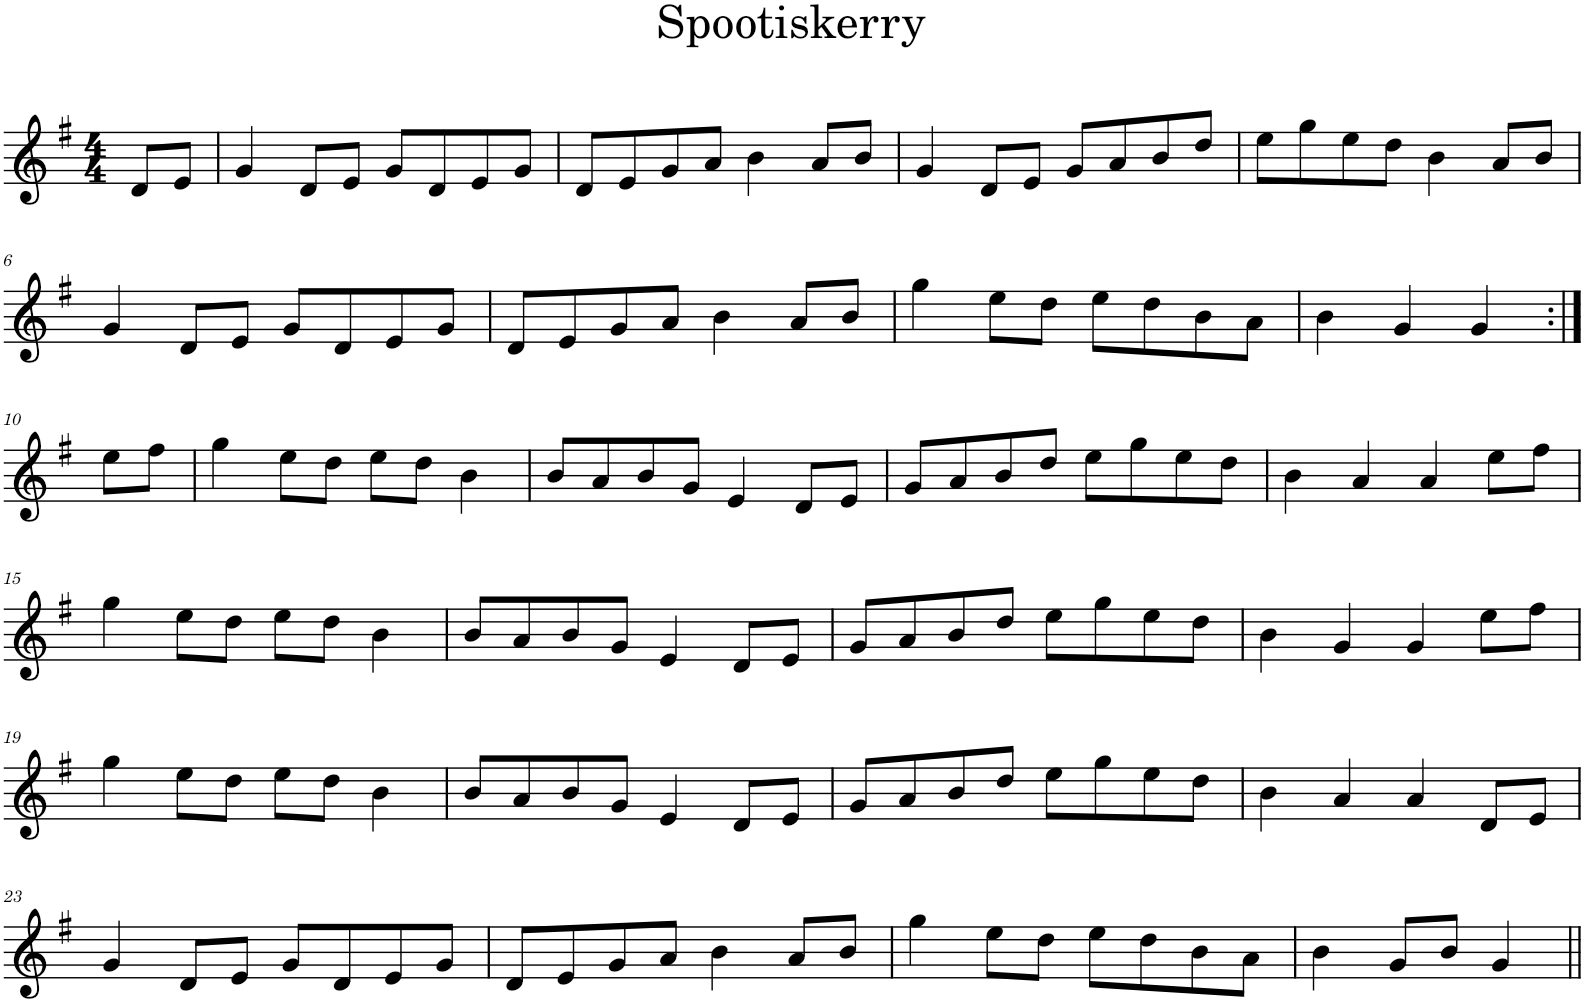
**kern
*part1
*staff1
*I"Piano
*I'Pno
*clefG2
*k[f#]
*G:
*M4/4
=1
8d/L
8e/J
=2
4g/
8d/L
8e/J
8g/L
8d/
8e/
8g/J
=3
8d/L
8e/
8g/
8a/J
4b\
8a/L
8b/J
=4
4g/
8d/L
8e/J
8g/L
8a/
8b/
8dd/J
=5
8ee\L
8gg\
8ee\
8dd\J
4b\
8a/L
8b/J
!!LO:LB:g=z
=6
4g/
8d/L
8e/J
8g/L
8d/
8e/
8g/J
=7
8d/L
8e/
8g/
8a/J
4b\
8a/L
8b/J
=8
4gg\
8ee\L
8dd\J
8ee\L
8dd\
8b\
8a\J
=9
4b\
4g/
4g/
!!LO:LB:g=z
=10:|!
8ee\L
8ff#\J
=11
4gg\
8ee\L
8dd\J
8ee\L
8dd\J
4b\
=12
8b/L
8a/
8b/
8g/J
4e/
8d/L
8e/J
=13
8g/L
8a/
8b/
8dd/J
8ee\L
8gg\
8ee\
8dd\J
=14
4b\
4a/
4a/
8ee\L
8ff#\J
!!LO:LB:g=z
=15
4gg\
8ee\L
8dd\J
8ee\L
8dd\J
4b\
=16
8b/L
8a/
8b/
8g/J
4e/
8d/L
8e/J
=17
8g/L
8a/
8b/
8dd/J
8ee\L
8gg\
8ee\
8dd\J
=18
4b\
4g/
4g/
8ee\L
8ff#\J
!!LO:LB:g=z
=19
4gg\
8ee\L
8dd\J
8ee\L
8dd\J
4b\
=20
8b/L
8a/
8b/
8g/J
4e/
8d/L
8e/J
=21
8g/L
8a/
8b/
8dd/J
8ee\L
8gg\
8ee\
8dd\J
=22
4b\
4a/
4a/
8d/L
8e/J
!!LO:LB:g=z
=23
4g/
8d/L
8e/J
8g/L
8d/
8e/
8g/J
=24
8d/L
8e/
8g/
8a/J
4b\
8a/L
8b/J
=25
4gg\
8ee\L
8dd\J
8ee\L
8dd\
8b\
8a\J
=26
4b\
8g/L
8b/J
4g/
=||
*-
